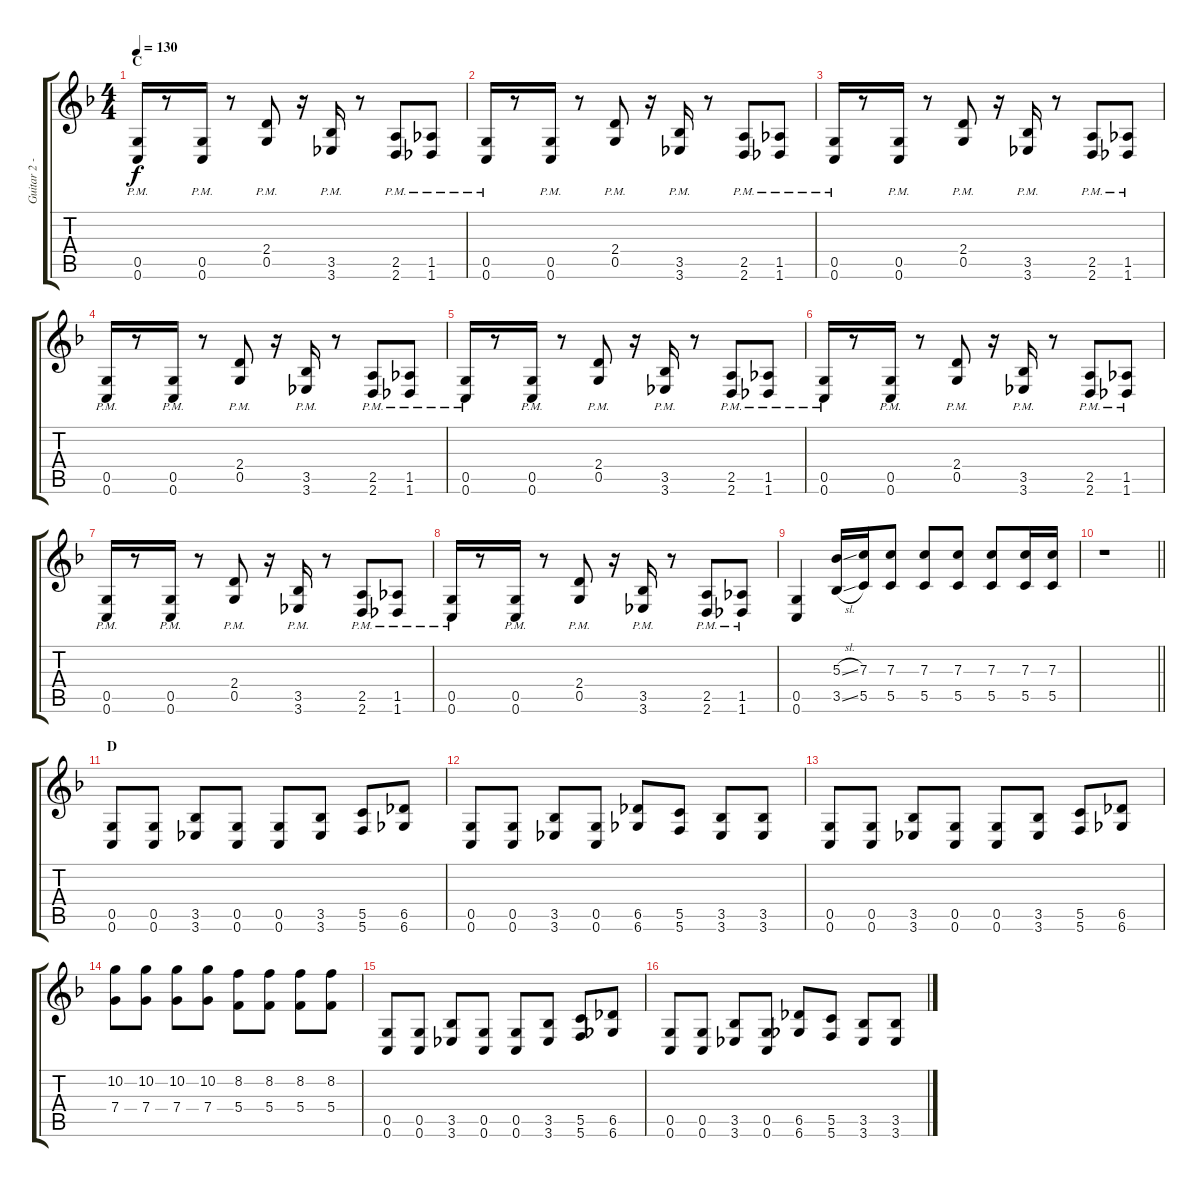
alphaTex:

\track ("Guitar 2 - Aoi" "Guitar 2 -") {instrument distortionguitar}
\staff {score tabs}
\tuning (D4 A3 F3 C3 G2 C2) {hide}
\ts (4 4)
\section ("" "C")
\tempo 130
\clef g2
\ks f
(0.5{pm} 0.6{pm}).16{dy f} r.8 (0.5{pm} 0.6{pm}).16 r.8 (2.4{pm} 0.5{pm}).8 r.16 (3.5{pm} 3.6{pm}).16 r.8 (2.5{pm} 2.6{pm}).8 (1.5{pm} 1.6{pm}).8 |
(0.5{pm} 0.6{pm}).16 r.8 (0.5{pm} 0.6{pm}).16 r.8 (2.4{pm} 0.5{pm}).8 r.16 (3.5{pm} 3.6{pm}).16 r.8 (2.5{pm} 2.6{pm}).8 (1.5{pm} 1.6{pm}).8 |
(0.5{pm} 0.6{pm}).16 r.8 (0.5{pm} 0.6{pm}).16 r.8 (2.4{pm} 0.5{pm}).8 r.16 (3.5{pm} 3.6{pm}).16 r.8 (2.5{pm} 2.6{pm}).8 (1.5{pm} 1.6{pm}).8 |
(0.5{pm} 0.6{pm}).16 r.8 (0.5{pm} 0.6{pm}).16 r.8 (2.4{pm} 0.5{pm}).8 r.16 (3.5{pm} 3.6{pm}).16 r.8 (2.5{pm} 2.6{pm}).8 (1.5{pm} 1.6{pm}).8 |
(0.5{pm} 0.6{pm}).16 r.8 (0.5{pm} 0.6{pm}).16 r.8 (2.4{pm} 0.5{pm}).8 r.16 (3.5{pm} 3.6{pm}).16 r.8 (2.5{pm} 2.6{pm}).8 (1.5{pm} 1.6{pm}).8 |
(0.5{pm} 0.6{pm}).16 r.8 (0.5{pm} 0.6{pm}).16 r.8 (2.4{pm} 0.5{pm}).8 r.16 (3.5{pm} 3.6{pm}).16 r.8 (2.5{pm} 2.6{pm}).8 (1.5{pm} 1.6{pm}).8 |
(0.5{pm} 0.6{pm}).16 r.8 (0.5{pm} 0.6{pm}).16 r.8 (2.4{pm} 0.5{pm}).8 r.16 (3.5{pm} 3.6{pm}).16 r.8 (2.5{pm} 2.6{pm}).8 (1.5{pm} 1.6{pm}).8 |
(0.5{pm} 0.6{pm}).16 r.8 (0.5{pm} 0.6{pm}).16 r.8 (2.4{pm} 0.5{pm}).8 r.16 (3.5{pm} 3.6{pm}).16 r.8 (2.5{pm} 2.6{pm}).8 (1.5{pm} 1.6{pm}).8 |
(0.5 0.6).4 (5.3{sl} 3.5{sl}).16 (7.3 5.5).16 (7.3 5.5).8 (7.3 5.5).8 (7.3 5.5).8 (7.3 5.5).8 (7.3 5.5).16 (7.3 5.5).16 |
\barLineRight lightlight
r.1 |
\section ("" "D")
(0.5 0.6).8 (0.5 0.6).8 (3.5 3.6).8 (0.5 0.6).8 (0.5 0.6).8 (3.5 3.6).8 (5.5 5.6).8 (6.5 6.6).8 |
(0.5 0.6).8 (0.5 0.6).8 (3.5 3.6).8 (0.5 0.6).8 (6.5 6.6).8 (5.5 5.6).8 (3.5 3.6).8 (3.5 3.6).8 |
(0.5 0.6).8 (0.5 0.6).8 (3.5 3.6).8 (0.5 0.6).8 (0.5 0.6).8 (3.5 3.6).8 (5.5 5.6).8 (6.5 6.6).8 |
(10.2 7.4).8 (10.2 7.4).8 (10.2 7.4).8 (10.2 7.4).8 (8.2 5.4).8 (8.2 5.4).8 (8.2 5.4).8 (8.2 5.4).8 |
(0.5 0.6).8 (0.5 0.6).8 (3.5 3.6).8 (0.5 0.6).8 (0.5 0.6).8 (3.5 3.6).8 (5.5 5.6).8 (6.5 6.6).8 |
(0.5 0.6).8 (0.5 0.6).8 (3.5 3.6).8 (0.5 0.6).8 (6.5 6.6).8 (5.5 5.6).8 (3.5 3.6).8 (3.5 3.6).8
